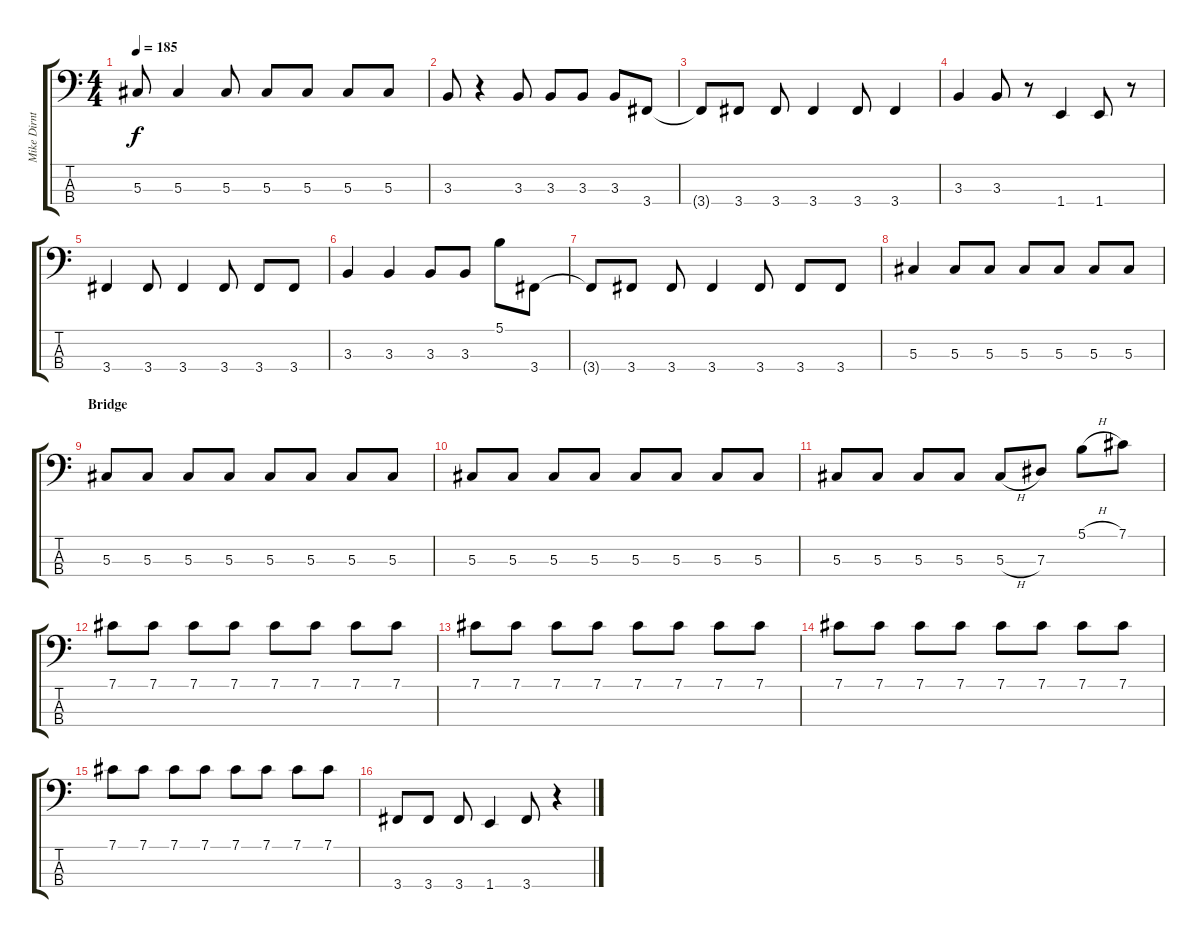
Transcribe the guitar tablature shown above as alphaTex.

\track ("Mike Dirnt" "Mike Dirnt") {instrument electricbasspick}
\staff {score tabs}
\tuning (Gb2 Db2 Ab1 Eb1) {hide}
\ts (4 4)
\tempo 185
\clef f4
\ks c
5.3{t}.8{dy f} 5.3.4 5.3.8 5.3.8 5.3.8 5.3.8 5.3.8 |
3.3.8 r.4 3.3.8 3.3.8 3.3.8 3.3.8 3.4.8 |
3.4{t}.8 3.4.8 3.4.8 3.4.4 3.4.8 3.4.4 |
3.3.4 3.3.8 r.8 1.4.4 1.4.8 r.8 |
3.4.4 3.4.8 3.4.4 3.4.8 3.4.8 3.4.8 |
3.3.4 3.3.4 3.3.8 3.3.8 5.1.8 3.4.8 |
3.4{t}.8 3.4.8 3.4.8 3.4.4 3.4.8 3.4.8 3.4.8 |
5.3.4 5.3.8 5.3.8 5.3.8 5.3.8 5.3.8 5.3.8 |
\section ("" "Bridge")
5.3.8 5.3.8 5.3.8 5.3.8 5.3.8 5.3.8 5.3.8 5.3.8 |
5.3.8 5.3.8 5.3.8 5.3.8 5.3.8 5.3.8 5.3.8 5.3.8 |
5.3.8 5.3.8 5.3.8 5.3.8 5.3{h}.8 7.3.8 5.1{h}.8 7.1.8 |
7.1.8 7.1.8 7.1.8 7.1.8 7.1.8 7.1.8 7.1.8 7.1.8 |
7.1.8 7.1.8 7.1.8 7.1.8 7.1.8 7.1.8 7.1.8 7.1.8 |
7.1.8 7.1.8 7.1.8 7.1.8 7.1.8 7.1.8 7.1.8 7.1.8 |
7.1.8 7.1.8 7.1.8 7.1.8 7.1.8 7.1.8 7.1.8 7.1.8 |
3.4.8 3.4.8 3.4.8 1.4.4 3.4.8 r.4
